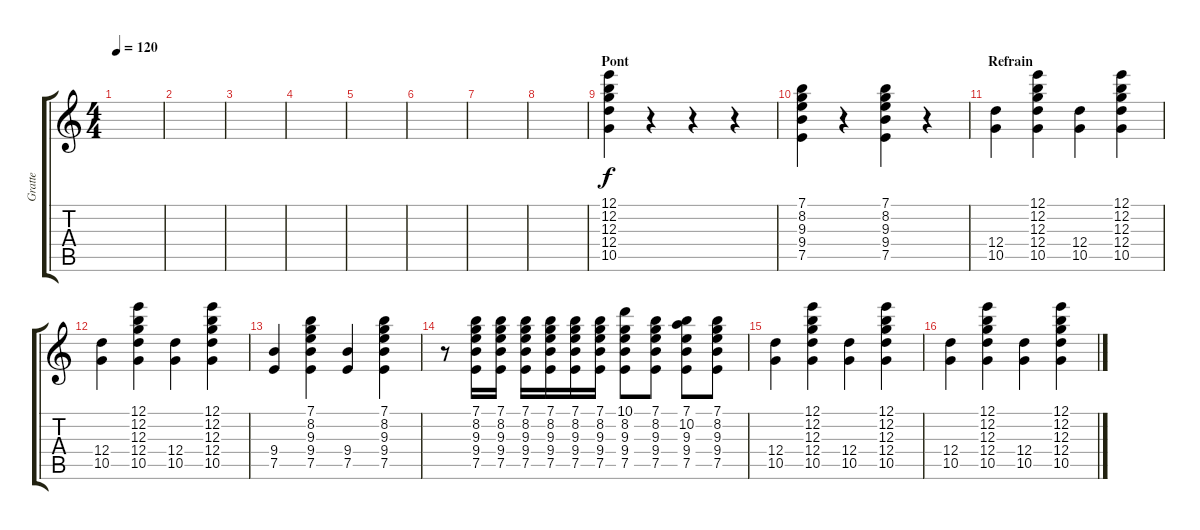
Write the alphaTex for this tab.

\track ("Gratte" "Gratte") {instrument distortionguitar}
\staff {score tabs}
\tuning (E4 B3 G3 D3 A2 E2) {hide}
\ts (4 4)
\tempo 120
\clef g2
\ks c
|
|
|
|
|
|
|
|
\section ("" "Pont")
(12.1 12.2 12.3 12.4 10.5).4 r.4 r.4 r.4 |
(7.1 8.2 9.3 9.4 7.5).4 r.4 (7.1 8.2 9.3 9.4 7.5).4 r.4 |
\section ("" "Refrain")
(12.4 10.5).4 (12.1 12.2 12.3 12.4 10.5).4 (12.4 10.5).4 (12.1 12.2 12.3 12.4 10.5).4 |
(12.4 10.5).4 (12.1 12.2 12.3 12.4 10.5).4 (12.4 10.5).4 (12.1 12.2 12.3 12.4 10.5).4 |
(9.4 7.5).4 (7.1 8.2 9.3 9.4 7.5).4 (9.4 7.5).4 (7.1 8.2 9.3 9.4 7.5).4 |
r.8 (7.1 8.2 9.3 9.4 7.5).16 (7.1 8.2 9.3 9.4 7.5).16 (7.1 8.2 9.3 9.4 7.5).16 (7.1 8.2 9.3 9.4 7.5).16 (7.1 8.2 9.3 9.4 7.5).16 (7.1 8.2 9.3 9.4 7.5).16 (10.1 8.2 9.3 9.4 7.5).8 (7.1 8.2 9.3 9.4 7.5).8 (7.1 10.2 9.3 9.4 7.5).8 (7.1 8.2 9.3 9.4 7.5).8 |
(12.4 10.5).4 (12.1 12.2 12.3 12.4 10.5).4 (12.4 10.5).4 (12.1 12.2 12.3 12.4 10.5).4 |
(12.4 10.5).4 (12.1 12.2 12.3 12.4 10.5).4 (12.4 10.5).4 (12.1 12.2 12.3 12.4 10.5).4
